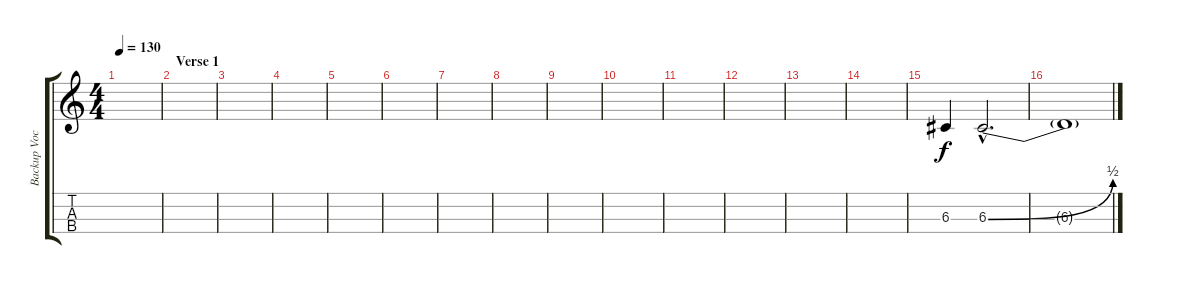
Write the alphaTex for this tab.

\track ("Backup Vocals" "Backup Voc") {instrument lead2sawtooth}
\staff {score tabs}
\tuning (E4 B3 G3 D3) {hide}
\ts (4 4)
\tempo 130
\clef g2
\ks c
|
\section ("" "Verse 1")
|
|
|
|
|
|
|
|
|
|
|
|
|
6.3.4 6.3{be (bend 0 0 60 2) hac}.2{d} |
6.3{t}.1
